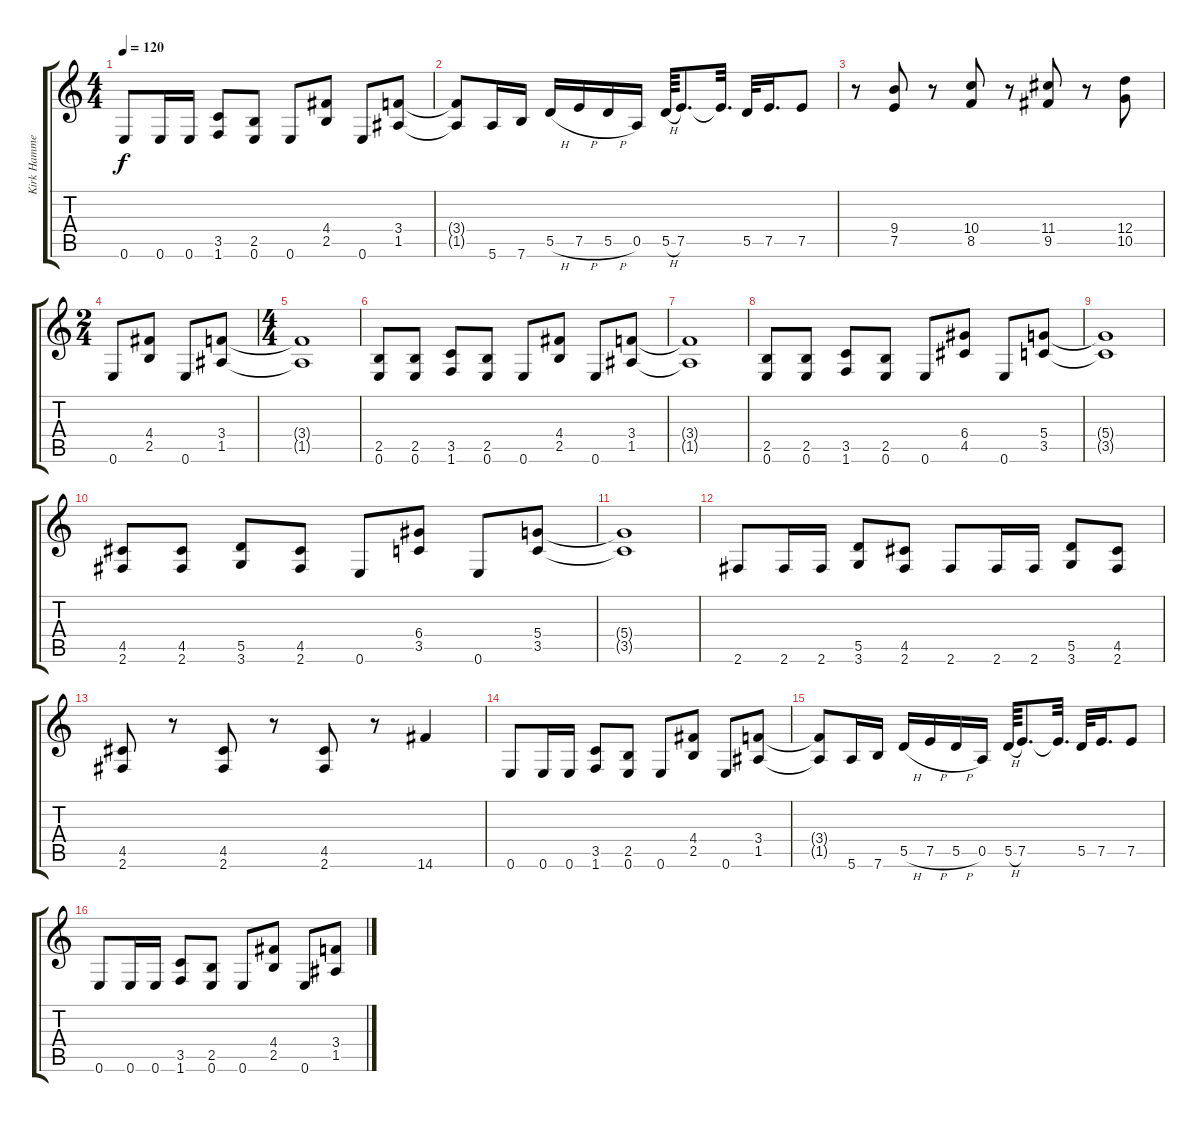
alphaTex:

\track ("Kirk Hammett Lead" "Kirk Hamme") {instrument distortionguitar}
\staff {score tabs}
\tuning (E4 B3 G3 D3 A2 E2) {hide}
\ts (4 4)
\tempo 120
\clef g2
\ks c
0.6.8{dy f} 0.6.16 0.6.16 (3.5 1.6).8 (2.5 0.6).8 0.6.8 (4.4 2.5).8 0.6.8 (3.4 1.5).8 |
(3.4{t} 1.5{t}).8 5.6.16 7.6.16 5.5{h}.16 7.5{h}.16 5.5{h}.16 0.5.16 5.5{h}.64 7.5.8{d} 7.5{t}.32{d} 5.5.32 7.5.16{d} 7.5.8 |
r.8 (9.4 7.5).8 r.8 (10.4 8.5).8 r.8 (11.4 9.5).8 r.8 (12.4 10.5).8 |
\ts (2 4)
0.6.8 (4.4 2.5).8 0.6.8 (3.4 1.5).8 |
\ts (4 4)
(3.4{t} 1.5{t}).1 |
(2.5 0.6).8 (2.5 0.6).8 (3.5 1.6).8 (2.5 0.6).8 0.6.8 (4.4 2.5).8 0.6.8 (3.4 1.5).8 |
(3.4{t} 1.5{t}).1 |
(2.5 0.6).8 (2.5 0.6).8 (3.5 1.6).8 (2.5 0.6).8 0.6.8 (6.4 4.5).8 0.6.8 (5.4 3.5).8 |
(5.4{t} 3.5{t}).1 |
(4.5 2.6).8 (4.5 2.6).8 (5.5 3.6).8 (4.5 2.6).8 0.6.8 (6.4 3.5).8 0.6.8 (5.4 3.5).8 |
(5.4{t} 3.5{t}).1 |
2.6.8 2.6.16 2.6.16 (5.5 3.6).8 (4.5 2.6).8 2.6.8 2.6.16 2.6.16 (5.5 3.6).8 (4.5 2.6).8 |
(4.5 2.6).8 r.8 (4.5 2.6).8 r.8 (4.5 2.6).8 r.8 14.6.4 |
0.6.8 0.6.16 0.6.16 (3.5 1.6).8 (2.5 0.6).8 0.6.8 (4.4 2.5).8 0.6.8 (3.4 1.5).8 |
(3.4{t} 1.5{t}).8 5.6.16 7.6.16 5.5{h}.16 7.5{h}.16 5.5{h}.16 0.5.16 5.5{h}.64 7.5.8{d} 7.5{t}.32{d} 5.5.32 7.5.16{d} 7.5.8 |
0.6.8 0.6.16 0.6.16 (3.5 1.6).8 (2.5 0.6).8 0.6.8 (4.4 2.5).8 0.6.8 (3.4 1.5).8
